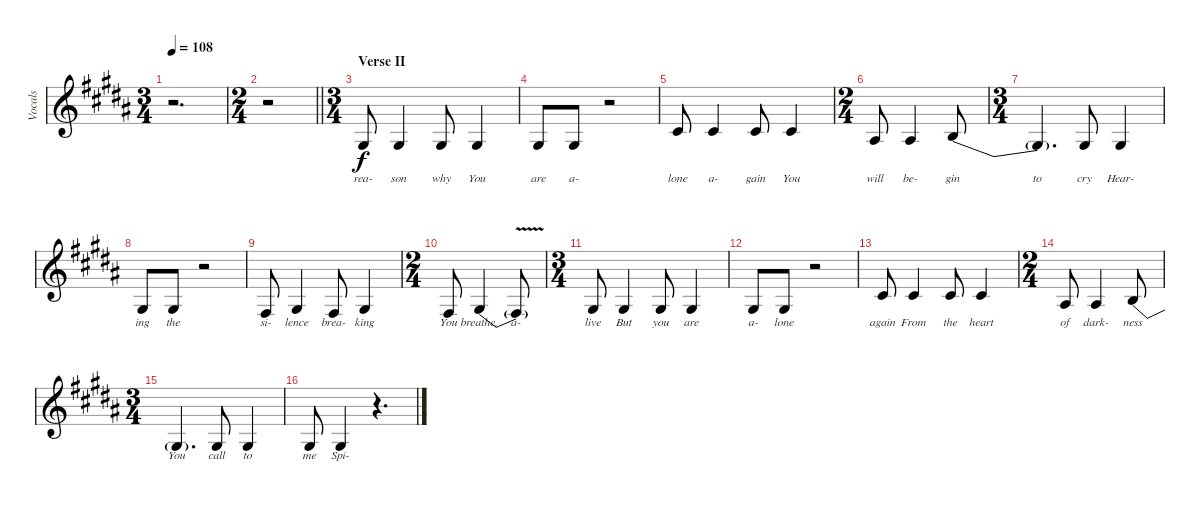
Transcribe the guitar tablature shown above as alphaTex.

\track ("Vocals" "Vocals") {instrument lead6voice}
\staff {score}
\tuning (Eb4 Bb3 Gb3 Db3 Ab2 Db2) {hide}
\ts (3 4)
\tempo 108
\clef g2
\ks b
r.2{d dy f} |
\ts (2 4)
\barLineRight lightlight
r.2 |
\ts (3 4)
\section ("" "Verse II")
2.3.8{lyrics (0 "rea-") lyrics (1 "") lyrics (2 "") lyrics (3 "") lyrics (4 "")} 2.3.4{lyrics (0 "son") lyrics (1 "") lyrics (2 "") lyrics (3 "") lyrics (4 "")} 2.3.8{lyrics (0 "why") lyrics (1 "") lyrics (2 "") lyrics (3 "") lyrics (4 "")} 2.3{be (custom 0 0 15 0 25 6 60 6)}.4{lyrics (0 "You") lyrics (1 "") lyrics (2 "") lyrics (3 "") lyrics (4 "")} |
2.3.8{lyrics (0 "are") lyrics (1 "") lyrics (2 "") lyrics (3 "") lyrics (4 "")} 2.3.8{lyrics (0 "a-") lyrics (1 "") lyrics (2 "") lyrics (3 "") lyrics (4 "")} r.2 |
3.2.8{lyrics (0 "lone") lyrics (1 "") lyrics (2 "") lyrics (3 "") lyrics (4 "")} 3.2.4{lyrics (0 "a-") lyrics (1 "") lyrics (2 "") lyrics (3 "") lyrics (4 "")} 3.2.8{lyrics (0 "gain") lyrics (1 "") lyrics (2 "") lyrics (3 "") lyrics (4 "")} 3.2{be (custom 0 0 15 0 25 4 60 4)}.4{lyrics (0 "You") lyrics (1 "") lyrics (2 "") lyrics (3 "") lyrics (4 "")} |
\ts (2 4)
4.3.8{lyrics (0 "will") lyrics (1 "") lyrics (2 "") lyrics (3 "") lyrics (4 "")} 4.3.4{lyrics (0 "be-") lyrics (1 "") lyrics (2 "") lyrics (3 "") lyrics (4 "")} 2.3{be (custom 0 6 10 6 20 4 30 4 40 0 60 0)}.8{lyrics (0 "gin") lyrics (1 "") lyrics (2 "") lyrics (3 "") lyrics (4 "")} |
\ts (3 4)
2.3{t}.4{d lyrics (0 "to") lyrics (1 "") lyrics (2 "") lyrics (3 "") lyrics (4 "")} 2.3.8{lyrics (0 "cry") lyrics (1 "") lyrics (2 "") lyrics (3 "") lyrics (4 "")} 2.3{be (custom 0 0 15 0 25 6 60 6)}.4{lyrics (0 "Hear-") lyrics (1 "") lyrics (2 "") lyrics (3 "") lyrics (4 "")} |
2.3.8{lyrics (0 "ing") lyrics (1 "") lyrics (2 "") lyrics (3 "") lyrics (4 "")} 2.3.8{lyrics (0 "the") lyrics (1 "") lyrics (2 "") lyrics (3 "") lyrics (4 "")} r.2 |
5.4.8{lyrics (0 "si-") lyrics (1 "") lyrics (2 "") lyrics (3 "") lyrics (4 "")} 5.4{be (custom 0 4 25 4 35 0 60 0)}.4{lyrics (0 "lence") lyrics (1 "") lyrics (2 "") lyrics (3 "") lyrics (4 "")} 5.4.8{lyrics (0 "brea-") lyrics (1 "") lyrics (2 "") lyrics (3 "") lyrics (4 "")} 5.4{be (custom 0 4 25 4 35 0 60 0)}.4{lyrics (0 "king") lyrics (1 "") lyrics (2 "") lyrics (3 "") lyrics (4 "")} |
\ts (2 4)
5.4.8{lyrics (0 "You") lyrics (1 "") lyrics (2 "") lyrics (3 "") lyrics (4 "")} 5.4{be (custom 0 4 25 4 35 0 60 0)}.4{lyrics (0 "breathe,") lyrics (1 "") lyrics (2 "") lyrics (3 "") lyrics (4 "")} 5.4{v t}.8{lyrics (0 "a-") lyrics (1 "") lyrics (2 "") lyrics (3 "") lyrics (4 "")} |
\ts (3 4)
2.3.8{lyrics (0 "live") lyrics (1 "") lyrics (2 "") lyrics (3 "") lyrics (4 "")} 2.3.4{lyrics (0 "But") lyrics (1 "") lyrics (2 "") lyrics (3 "") lyrics (4 "")} 2.3.8{lyrics (0 "you") lyrics (1 "") lyrics (2 "") lyrics (3 "") lyrics (4 "")} 2.3{be (custom 0 0 15 0 25 6 60 6)}.4{lyrics (0 "are") lyrics (1 "") lyrics (2 "") lyrics (3 "") lyrics (4 "")} |
2.3.8{lyrics (0 "a-") lyrics (1 "") lyrics (2 "") lyrics (3 "") lyrics (4 "")} 2.3.8{lyrics (0 "lone") lyrics (1 "") lyrics (2 "") lyrics (3 "") lyrics (4 "")} r.2 |
3.2.8{lyrics (0 "again") lyrics (1 "") lyrics (2 "") lyrics (3 "") lyrics (4 "")} 3.2.4{lyrics (0 "From") lyrics (1 "") lyrics (2 "") lyrics (3 "") lyrics (4 "")} 3.2.8{lyrics (0 "the") lyrics (1 "") lyrics (2 "") lyrics (3 "") lyrics (4 "")} 3.2{be (custom 0 0 15 0 25 4 60 4)}.4{lyrics (0 "heart") lyrics (1 "") lyrics (2 "") lyrics (3 "") lyrics (4 "")} |
\ts (2 4)
4.3.8{lyrics (0 "of") lyrics (1 "") lyrics (2 "") lyrics (3 "") lyrics (4 "")} 4.3.4{lyrics (0 "dark-") lyrics (1 "") lyrics (2 "") lyrics (3 "") lyrics (4 "")} 2.3{be (custom 0 6 10 6 20 4 30 4 40 0 60 0)}.8{lyrics (0 "ness") lyrics (1 "") lyrics (2 "") lyrics (3 "") lyrics (4 "")} |
\ts (3 4)
2.3{t}.4{d lyrics (0 "You") lyrics (1 "") lyrics (2 "") lyrics (3 "") lyrics (4 "")} 2.3.8{lyrics (0 "call") lyrics (1 "") lyrics (2 "") lyrics (3 "") lyrics (4 "")} 2.3{be (custom 0 0 15 0 25 6 60 6)}.4{lyrics (0 "to") lyrics (1 "") lyrics (2 "") lyrics (3 "") lyrics (4 "")} |
2.3.8{lyrics (0 "me") lyrics (1 "") lyrics (2 "") lyrics (3 "") lyrics (4 "")} 2.3.4{lyrics (0 "Spi-") lyrics (1 "") lyrics (2 "") lyrics (3 "") lyrics (4 "")} r.4{d}
